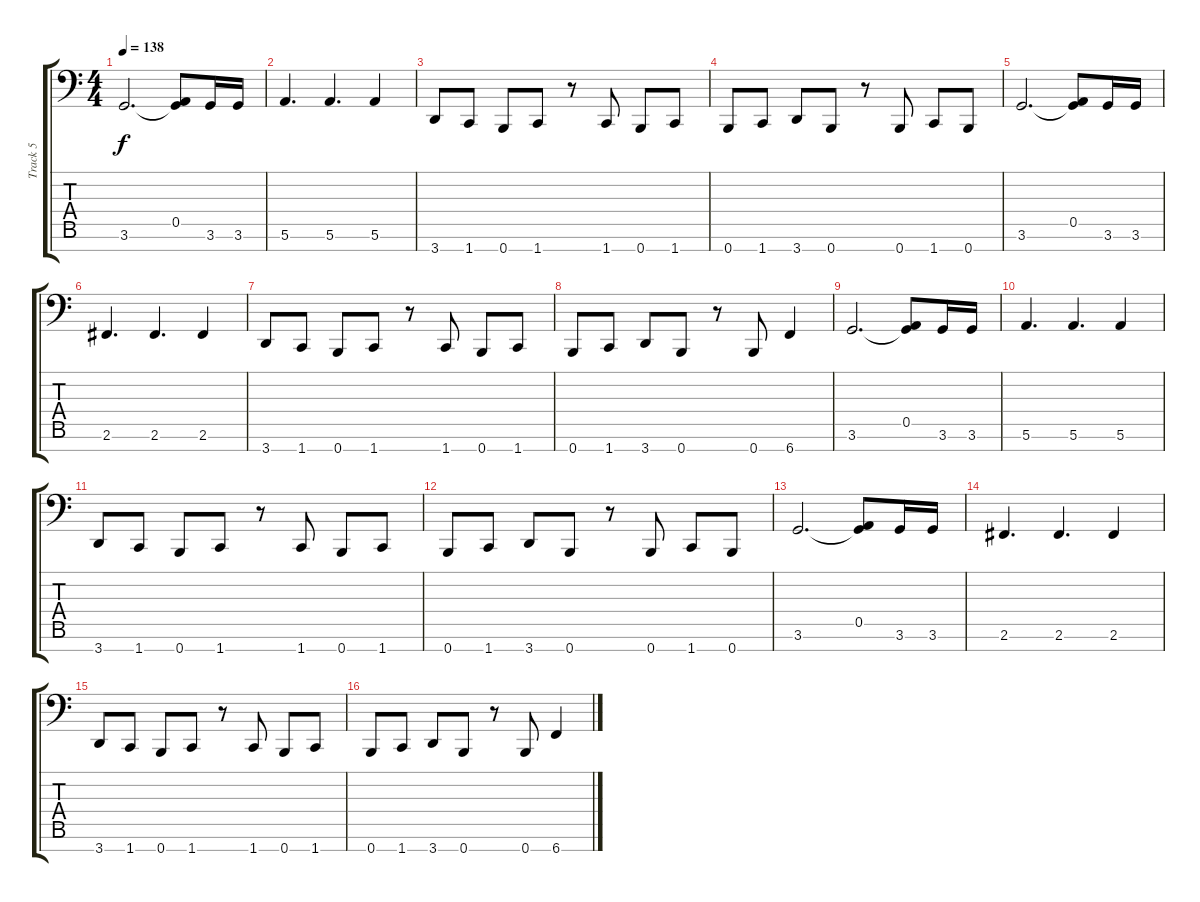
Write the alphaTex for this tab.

\track ("Track 5" "Track 5") {instrument electricbassfinger}
\staff {score tabs}
\tuning (E3 B2 G2 D2 A1 E1 B0) {hide}
\ts (4 4)
\tempo 138
\clef f4
\ks c
3.6.2{d dy f} (0.5 3.6{t}).8 3.6.16 3.6.16 |
5.6.4{d} 5.6.4{d} 5.6.4 |
3.7.8 1.7.8 0.7.8 1.7.8 r.8 1.7.8 0.7.8 1.7.8 |
0.7.8 1.7.8 3.7.8 0.7.8 r.8 0.7.8 1.7.8 0.7.8 |
3.6.2{d} (0.5 3.6{t}).8 3.6.16 3.6.16 |
2.6.4{d} 2.6.4{d} 2.6.4 |
3.7.8 1.7.8 0.7.8 1.7.8 r.8 1.7.8 0.7.8 1.7.8 |
0.7.8 1.7.8 3.7.8 0.7.8 r.8 0.7.8 6.7.4 |
3.6.2{d} (0.5 3.6{t}).8 3.6.16 3.6.16 |
5.6.4{d} 5.6.4{d} 5.6.4 |
3.7.8 1.7.8 0.7.8 1.7.8 r.8 1.7.8 0.7.8 1.7.8 |
0.7.8 1.7.8 3.7.8 0.7.8 r.8 0.7.8 1.7.8 0.7.8 |
3.6.2{d} (0.5 3.6{t}).8 3.6.16 3.6.16 |
2.6.4{d} 2.6.4{d} 2.6.4 |
3.7.8 1.7.8 0.7.8 1.7.8 r.8 1.7.8 0.7.8 1.7.8 |
0.7.8 1.7.8 3.7.8 0.7.8 r.8 0.7.8 6.7.4
